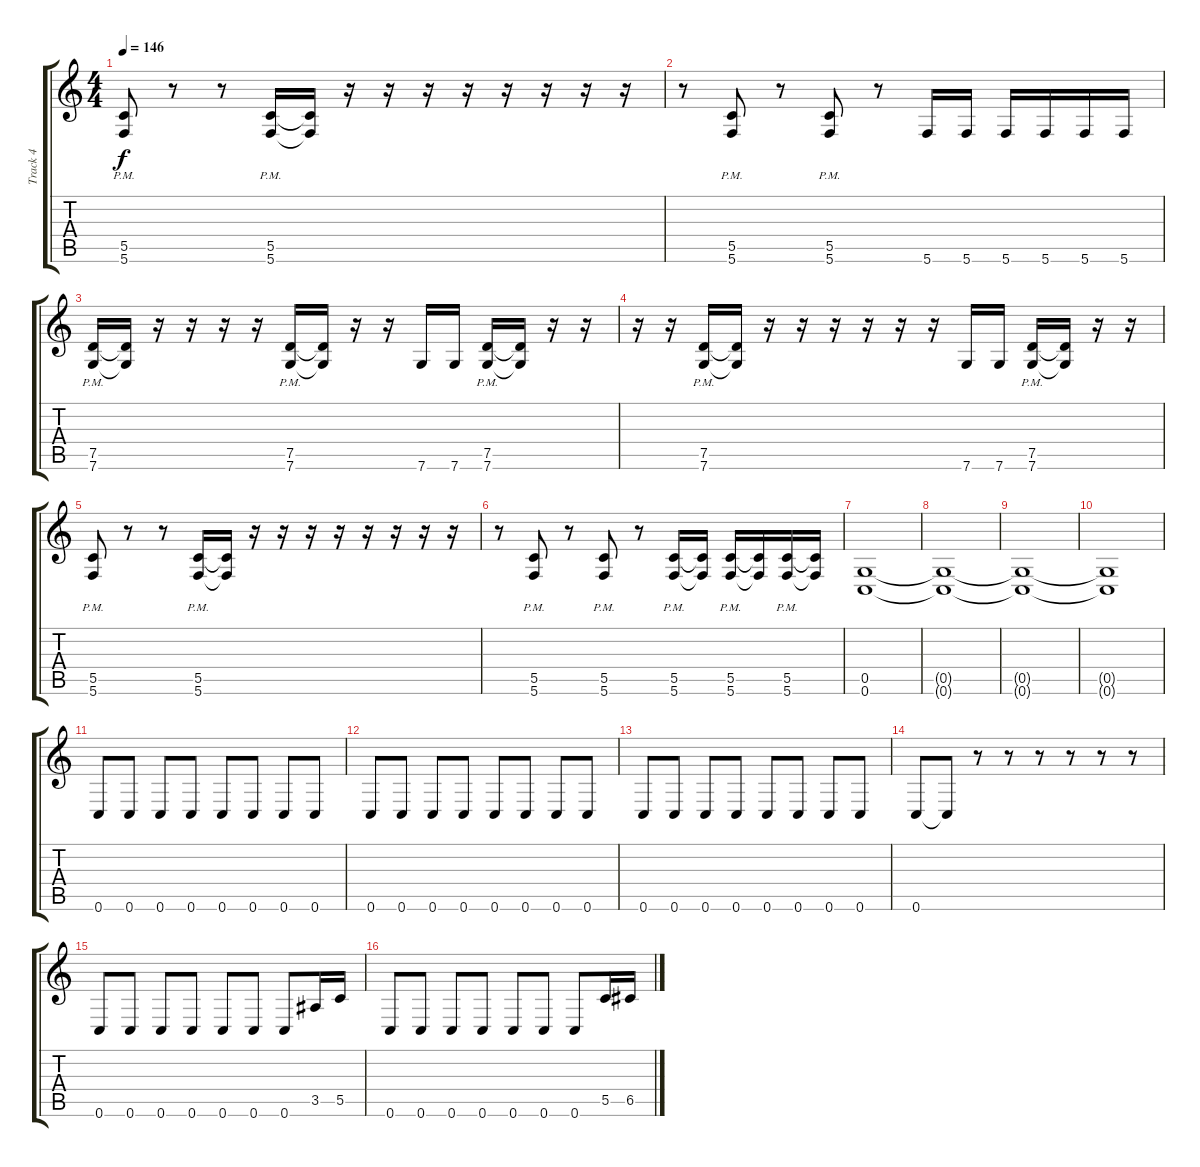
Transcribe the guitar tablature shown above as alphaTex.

\track ("Track 4" "Track 4") {instrument distortionguitar}
\staff {score tabs}
\tuning (D4 A3 F3 C3 G2 C2) {hide}
\ts (4 4)
\tempo 146
\clef g2
\ks c
(5.5{pm} 5.6).8{dy f} r.8 r.8 (5.5{pm} 5.6).16 (5.5{t} 5.6{t}).16 r.16 r.16 r.16 r.16 r.16 r.16 r.16 r.16 |
r.8 (5.5{pm} 5.6).8 r.8 (5.5{pm} 5.6).8 r.8 5.6.16 5.6.16 5.6.16 5.6.16 5.6.16 5.6.16 |
(7.5{pm} 7.6).16 (7.5{t} 7.6{t}).16 r.16 r.16 r.16 r.16 (7.5{pm} 7.6).16 (7.5{t} 7.6{t}).16 r.16 r.16 7.6.16 7.6.16 (7.5{pm} 7.6).16 (7.5{t} 7.6{t}).16 r.16 r.16 |
r.16 r.16 (7.5{pm} 7.6).16 (7.5{t} 7.6{t}).16 r.16 r.16 r.16 r.16 r.16 r.16 7.6.16 7.6.16 (7.5{pm} 7.6).16 (7.5{t} 7.6{t}).16 r.16 r.16 |
(5.5{pm} 5.6).8 r.8 r.8 (5.5{pm} 5.6).16 (5.5{t} 5.6{t}).16 r.16 r.16 r.16 r.16 r.16 r.16 r.16 r.16 |
r.8 (5.5{pm} 5.6).8 r.8 (5.5{pm} 5.6).8 r.8 (5.5{pm} 5.6).16 (5.5{t} 5.6{t}).16 (5.5{pm} 5.6).16 (5.5{t} 5.6{t}).16 (5.5{pm} 5.6).16 (5.5{t} 5.6{t}).16 |
(0.5 0.6).1 |
(0.5{t} 0.6{t}).1 |
(0.5{t} 0.6{t}).1{volume 6} |
(0.5{t} 0.6{t}).1 |
0.6.8{volume 13} 0.6.8 0.6.8 0.6.8 0.6.8 0.6.8 0.6.8 0.6.8 |
0.6.8 0.6.8 0.6.8 0.6.8 0.6.8 0.6.8 0.6.8 0.6.8 |
0.6.8 0.6.8 0.6.8 0.6.8 0.6.8 0.6.8 0.6.8 0.6.8 |
0.6.8 0.6{t}.8 r.8 r.8 r.8 r.8 r.8 r.8 |
0.6.8 0.6.8 0.6.8 0.6.8 0.6.8 0.6.8 0.6.8 3.5.16 5.5.16 |
0.6.8 0.6.8 0.6.8 0.6.8 0.6.8 0.6.8 0.6.8 5.5.16 6.5.16
